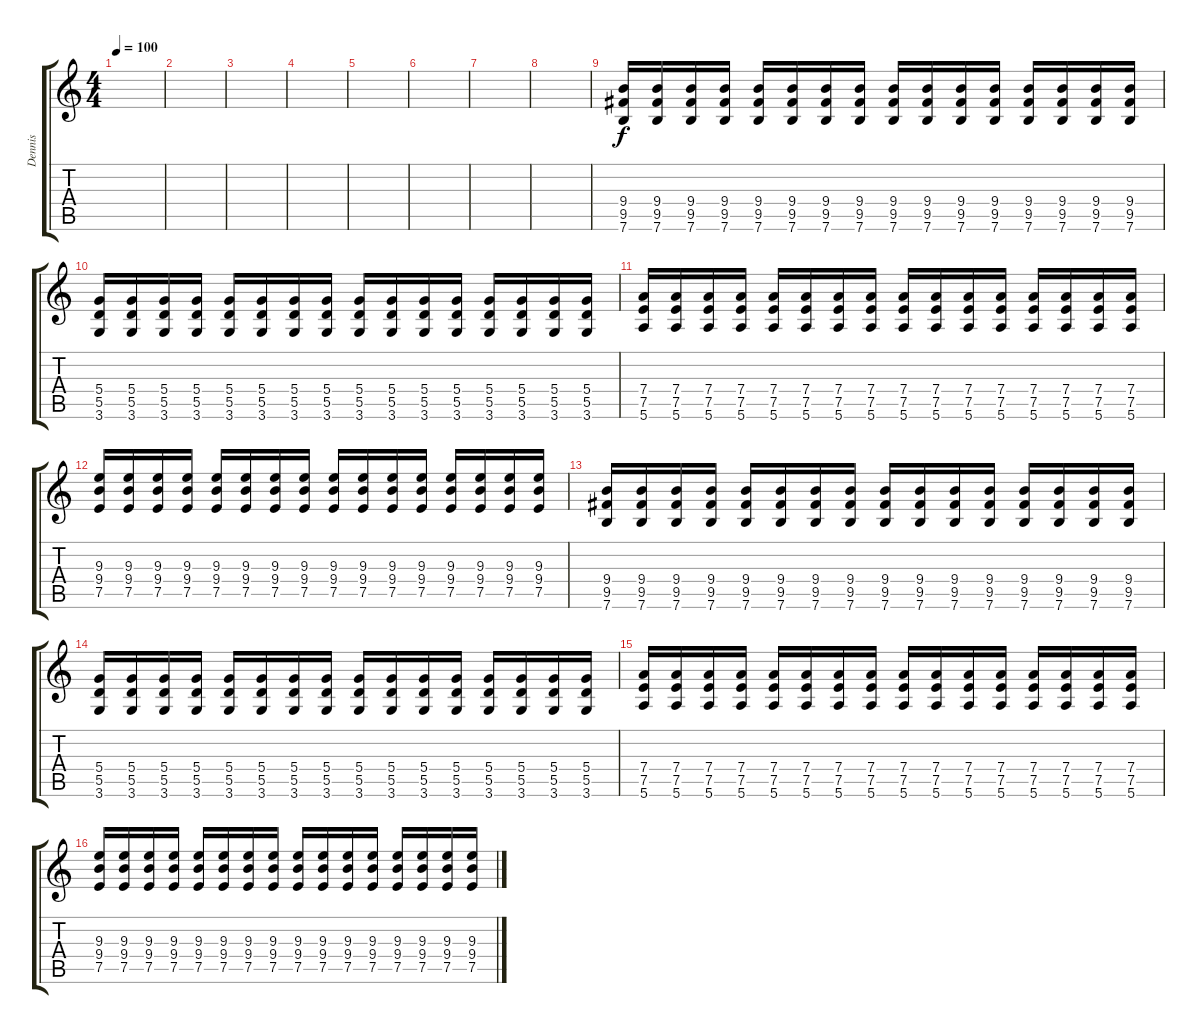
\track ("Dennis" "Dennis") {instrument overdrivenguitar}
\staff {score tabs}
\tuning (E4 B3 G3 D3 A2 E2) {hide}
\ts (4 4)
\tempo 100
\clef g2
\ks c
|
|
|
|
|
|
|
|
(9.4 9.5 7.6).16 (9.4 9.5 7.6).16 (9.4 9.5 7.6).16 (9.4 9.5 7.6).16 (9.4 9.5 7.6).16 (9.4 9.5 7.6).16 (9.4 9.5 7.6).16 (9.4 9.5 7.6).16 (9.4 9.5 7.6).16 (9.4 9.5 7.6).16 (9.4 9.5 7.6).16 (9.4 9.5 7.6).16 (9.4 9.5 7.6).16 (9.4 9.5 7.6).16 (9.4 9.5 7.6).16 (9.4 9.5 7.6).16 |
(5.4 5.5 3.6).16 (5.4 5.5 3.6).16 (5.4 5.5 3.6).16 (5.4 5.5 3.6).16 (5.4 5.5 3.6).16 (5.4 5.5 3.6).16 (5.4 5.5 3.6).16 (5.4 5.5 3.6).16 (5.4 5.5 3.6).16 (5.4 5.5 3.6).16 (5.4 5.5 3.6).16 (5.4 5.5 3.6).16 (5.4 5.5 3.6).16 (5.4 5.5 3.6).16 (5.4 5.5 3.6).16 (5.4 5.5 3.6).16 |
(7.4 7.5 5.6).16 (7.4 7.5 5.6).16 (7.4 7.5 5.6).16 (7.4 7.5 5.6).16 (7.4 7.5 5.6).16 (7.4 7.5 5.6).16 (7.4 7.5 5.6).16 (7.4 7.5 5.6).16 (7.4 7.5 5.6).16 (7.4 7.5 5.6).16 (7.4 7.5 5.6).16 (7.4 7.5 5.6).16 (7.4 7.5 5.6).16 (7.4 7.5 5.6).16 (7.4 7.5 5.6).16 (7.4 7.5 5.6).16 |
(9.3 9.4 7.5).16 (9.3 9.4 7.5).16 (9.3 9.4 7.5).16 (9.3 9.4 7.5).16 (9.3 9.4 7.5).16 (9.3 9.4 7.5).16 (9.3 9.4 7.5).16 (9.3 9.4 7.5).16 (9.3 9.4 7.5).16 (9.3 9.4 7.5).16 (9.3 9.4 7.5).16 (9.3 9.4 7.5).16 (9.3 9.4 7.5).16 (9.3 9.4 7.5).16 (9.3 9.4 7.5).16 (9.3 9.4 7.5).16 |
(9.4 9.5 7.6).16 (9.4 9.5 7.6).16 (9.4 9.5 7.6).16 (9.4 9.5 7.6).16 (9.4 9.5 7.6).16 (9.4 9.5 7.6).16 (9.4 9.5 7.6).16 (9.4 9.5 7.6).16 (9.4 9.5 7.6).16 (9.4 9.5 7.6).16 (9.4 9.5 7.6).16 (9.4 9.5 7.6).16 (9.4 9.5 7.6).16 (9.4 9.5 7.6).16 (9.4 9.5 7.6).16 (9.4 9.5 7.6).16 |
(5.4 5.5 3.6).16 (5.4 5.5 3.6).16 (5.4 5.5 3.6).16 (5.4 5.5 3.6).16 (5.4 5.5 3.6).16 (5.4 5.5 3.6).16 (5.4 5.5 3.6).16 (5.4 5.5 3.6).16 (5.4 5.5 3.6).16 (5.4 5.5 3.6).16 (5.4 5.5 3.6).16 (5.4 5.5 3.6).16 (5.4 5.5 3.6).16 (5.4 5.5 3.6).16 (5.4 5.5 3.6).16 (5.4 5.5 3.6).16 |
(7.4 7.5 5.6).16 (7.4 7.5 5.6).16 (7.4 7.5 5.6).16 (7.4 7.5 5.6).16 (7.4 7.5 5.6).16 (7.4 7.5 5.6).16 (7.4 7.5 5.6).16 (7.4 7.5 5.6).16 (7.4 7.5 5.6).16 (7.4 7.5 5.6).16 (7.4 7.5 5.6).16 (7.4 7.5 5.6).16 (7.4 7.5 5.6).16 (7.4 7.5 5.6).16 (7.4 7.5 5.6).16 (7.4 7.5 5.6).16 |
(9.3 9.4 7.5).16 (9.3 9.4 7.5).16 (9.3 9.4 7.5).16 (9.3 9.4 7.5).16 (9.3 9.4 7.5).16 (9.3 9.4 7.5).16 (9.3 9.4 7.5).16 (9.3 9.4 7.5).16 (9.3 9.4 7.5).16 (9.3 9.4 7.5).16 (9.3 9.4 7.5).16 (9.3 9.4 7.5).16 (9.3 9.4 7.5).16 (9.3 9.4 7.5).16 (9.3 9.4 7.5).16 (9.3 9.4 7.5).16
